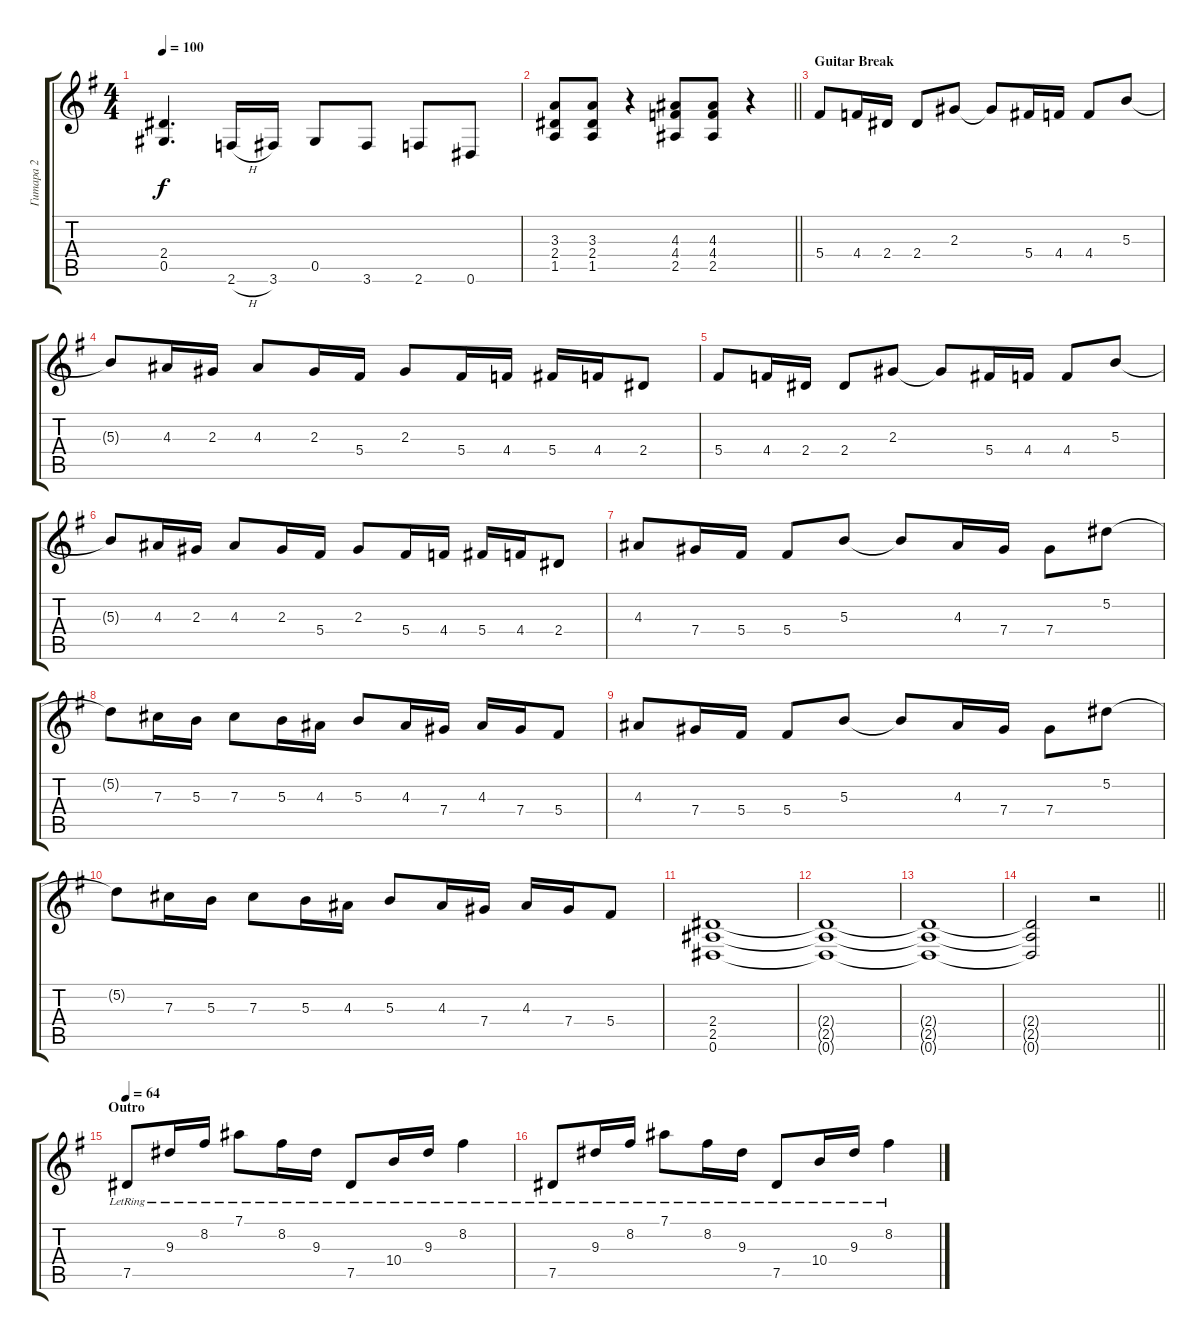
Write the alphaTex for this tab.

\track ("Гитара 2" "Гитара 2") {instrument distortionguitar}
\staff {score tabs}
\tuning (Eb4 Bb3 Gb3 Db3 Ab2 Eb2) {hide}
\ts (4 4)
\tempo 100
\clef g2
\ks eminor
(2.4 0.5).4{d dy f volume 13} 2.6{h}.16 3.6.16 0.5.8 3.6.8 2.6.8 0.6.8 |
\barLineRight lightlight
(3.3 2.4 1.5).8 (3.3 2.4 1.5).8 r.4 (4.3 4.4 2.5).8 (4.3 4.4 2.5).8 r.4 |
\section ("" "Guitar Break")
5.4.8{volume 16} 4.4.16 2.4.16 2.4.8 2.3.8 2.3{t}.8 5.4.16 4.4.16 4.4.8 5.3.8 |
5.3{t}.8 4.3.16 2.3.16 4.3.8 2.3.16 5.4.16 2.3.8 5.4.16 4.4.16 5.4.16 4.4.16 2.4.8 |
5.4.8 4.4.16 2.4.16 2.4.8 2.3.8 2.3{t}.8 5.4.16 4.4.16 4.4.8 5.3.8 |
5.3{t}.8 4.3.16 2.3.16 4.3.8 2.3.16 5.4.16 2.3.8 5.4.16 4.4.16 5.4.16 4.4.16 2.4.8 |
4.3.8 7.4.16 5.4.16 5.4.8 5.3.8 5.3{t}.8 4.3.16 7.4.16 7.4.8 5.2.8 |
5.2{t}.8 7.3.16 5.3.16 7.3.8 5.3.16 4.3.16 5.3.8 4.3.16 7.4.16 4.3.16 7.4.16 5.4.8 |
4.3.8 7.4.16 5.4.16 5.4.8 5.3.8 5.3{t}.8 4.3.16 7.4.16 7.4.8 5.2.8 |
5.2{t}.8 7.3.16 5.3.16 7.3.8 5.3.16 4.3.16 5.3.8 4.3.16 7.4.16 4.3.16 7.4.16 5.4.8 |
(2.4 2.5 0.6).1{volume 13} |
(2.4{t} 2.5{t} 0.6{t}).1 |
(2.4{t} 2.5{t} 0.6{t}).1 |
\barLineRight lightlight
(2.4{t} 2.5{t} 0.6{t}).2 r.2 |
\section ("" "Outro")
\tempo 64
7.5{lr}.8{volume 16 instrument electricguitarclean} 9.3{lr}.16 8.2{lr}.16 7.1{lr}.8 8.2{lr}.16 9.3{lr}.16 7.5{lr}.8 10.4{lr}.16 9.3{lr}.16 8.2{lr}.4 |
7.5{lr}.8 9.3{lr}.16 8.2{lr}.16 7.1{lr}.8 8.2{lr}.16 9.3{lr}.16 7.5{lr}.8 10.4{lr}.16 9.3{lr}.16 8.2{lr}.4
